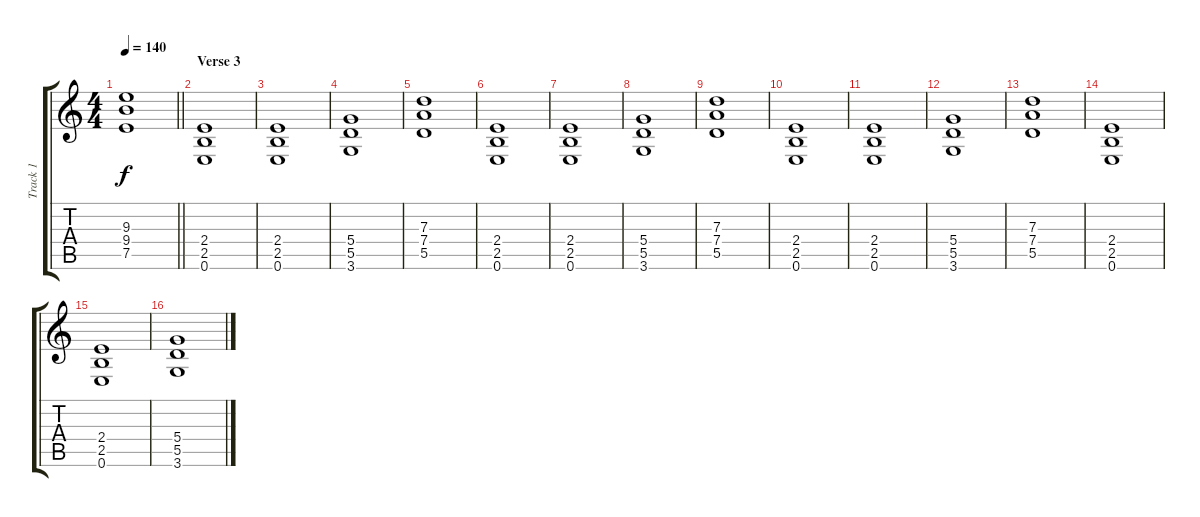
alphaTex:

\track ("Track 1" "Track 1") {instrument distortionguitar}
\staff {score tabs}
\tuning (E4 B3 G3 D3 A2 E2) {hide}
\ts (4 4)
\tempo 140
\clef g2
\barLineRight lightlight
\ks c
(9.3{t} 9.4{t} 7.5{t}).1{dy f} |
\section ("" "Verse 3")
(2.4 2.5 0.6).1 |
(2.4 2.5 0.6).1 |
(5.4 5.5 3.6).1 |
(7.3 7.4 5.5).1 |
(2.4 2.5 0.6).1 |
(2.4 2.5 0.6).1 |
(5.4 5.5 3.6).1 |
(7.3 7.4 5.5).1 |
(2.4 2.5 0.6).1 |
(2.4 2.5 0.6).1 |
(5.4 5.5 3.6).1 |
(7.3 7.4 5.5).1 |
(2.4 2.5 0.6).1 |
(2.4 2.5 0.6).1 |
(5.4 5.5 3.6).1
